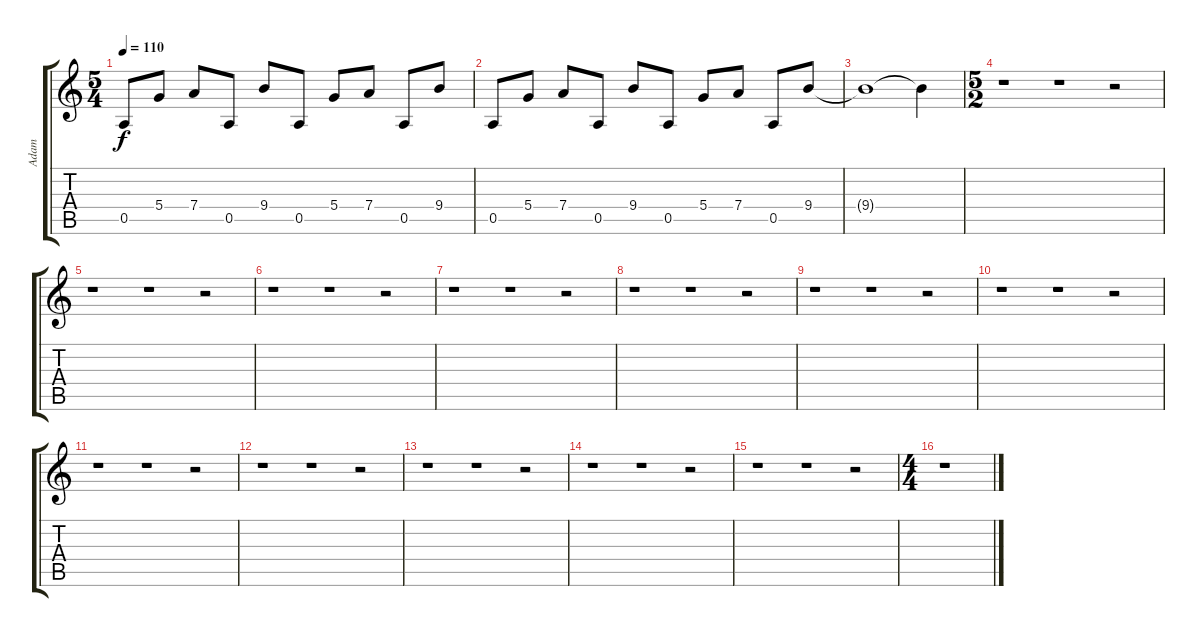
\track ("Adam" "Adam") {instrument electricguitarmuted}
\staff {score tabs}
\tuning (E4 B3 G3 D3 A2 D2) {hide}
\ts (5 4)
\tempo 110
\clef g2
\ks c
0.5.8{dy f} 5.4.8 7.4.8 0.5.8 9.4.8 0.5.8 5.4.8 7.4.8 0.5.8 9.4.8 |
0.5.8 5.4.8 7.4.8 0.5.8 9.4.8 0.5.8 5.4.8 7.4.8 0.5.8 9.4.8 |
9.4{t}.1 9.4{t}.4 |
\ts (5 2)
r.1 r.1 r.2 |
r.1 r.1 r.2 |
r.1 r.1 r.2 |
r.1 r.1 r.2 |
r.1 r.1 r.2 |
r.1 r.1 r.2 |
r.1 r.1 r.2 |
r.1 r.1 r.2 |
r.1 r.1 r.2 |
r.1 r.1 r.2 |
r.1 r.1 r.2 |
r.1 r.1 r.2 |
\ts (4 4)
r.1
